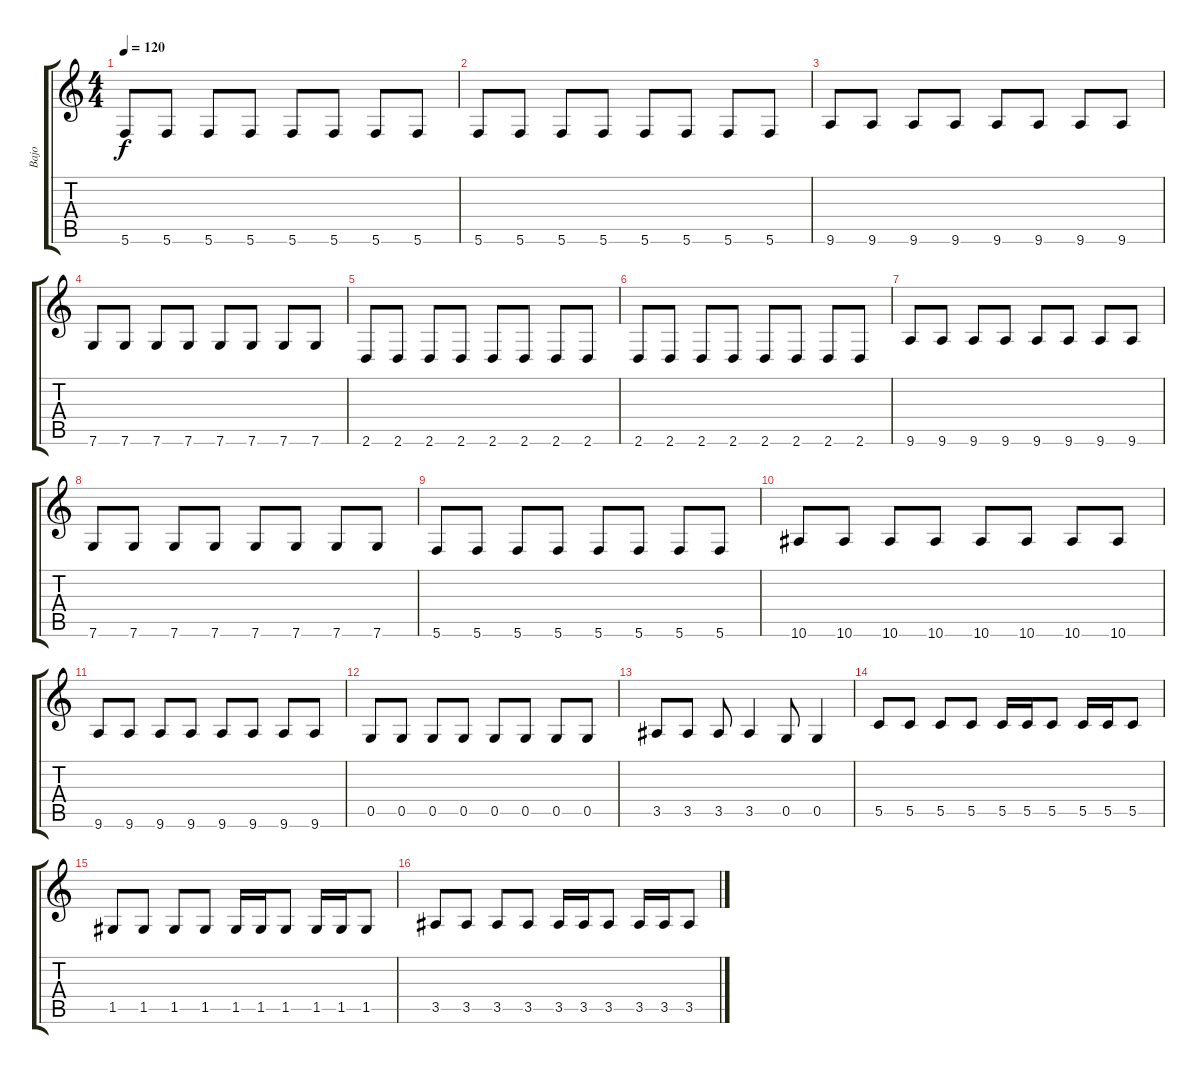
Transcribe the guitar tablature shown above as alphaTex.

\track ("Bajo" "Bajo") {instrument electricbasspick}
\staff {score tabs}
\tuning (D4 A3 F3 C3 G2 C2) {hide}
\ts (4 4)
\tempo 120
\clef g2
\ks c
5.6.8{dy f} 5.6.8 5.6.8 5.6.8 5.6.8 5.6.8 5.6.8 5.6.8 |
5.6.8 5.6.8 5.6.8 5.6.8 5.6.8 5.6.8 5.6.8 5.6.8 |
9.6.8 9.6.8 9.6.8 9.6.8 9.6.8 9.6.8 9.6.8 9.6.8 |
7.6.8 7.6.8 7.6.8 7.6.8 7.6.8 7.6.8 7.6.8 7.6.8 |
2.6.8 2.6.8 2.6.8 2.6.8 2.6.8 2.6.8 2.6.8 2.6.8 |
2.6.8 2.6.8 2.6.8 2.6.8 2.6.8 2.6.8 2.6.8 2.6.8 |
9.6.8 9.6.8 9.6.8 9.6.8 9.6.8 9.6.8 9.6.8 9.6.8 |
7.6.8 7.6.8 7.6.8 7.6.8 7.6.8 7.6.8 7.6.8 7.6.8 |
5.6.8 5.6.8 5.6.8 5.6.8 5.6.8 5.6.8 5.6.8 5.6.8 |
10.6.8 10.6.8 10.6.8 10.6.8 10.6.8 10.6.8 10.6.8 10.6.8 |
9.6.8 9.6.8 9.6.8 9.6.8 9.6.8 9.6.8 9.6.8 9.6.8 |
0.5.8 0.5.8 0.5.8 0.5.8 0.5.8 0.5.8 0.5.8 0.5.8 |
3.5.8 3.5.8 3.5.8 3.5.4 0.5.8 0.5.4 |
5.5.8 5.5.8 5.5.8 5.5.8 5.5.16 5.5.16 5.5.8 5.5.16 5.5.16 5.5.8 |
1.5.8 1.5.8 1.5.8 1.5.8 1.5.16 1.5.16 1.5.8 1.5.16 1.5.16 1.5.8 |
3.5.8 3.5.8 3.5.8 3.5.8 3.5.16 3.5.16 3.5.8 3.5.16 3.5.16 3.5.8
